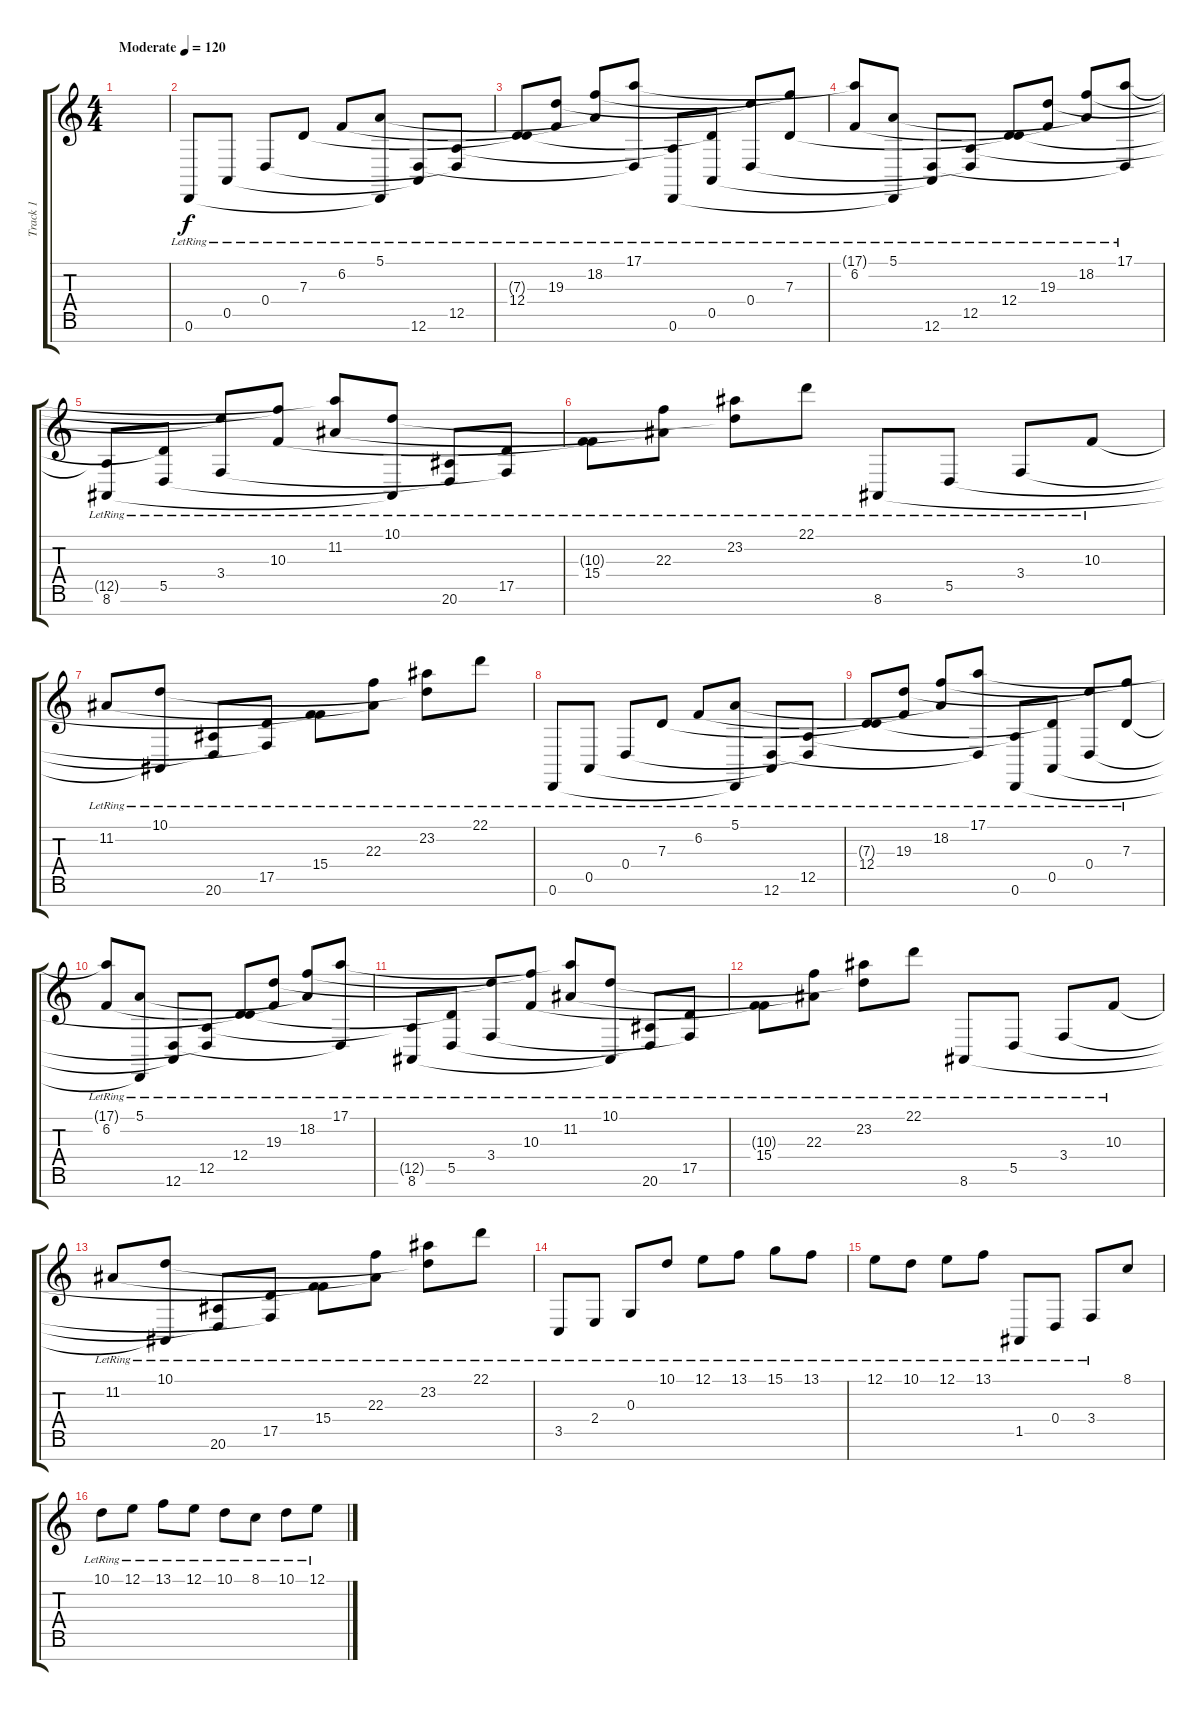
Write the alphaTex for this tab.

\track ("Track 1" "Track 1") {instrument brightacousticpiano}
\staff {score tabs}
\tuning (E4 B3 G3 D3 A2 D2 D2) {hide}
\ts (4 4)
\tempo (120 "Moderate")
\clef g2
\ks c
|
0.6{lr}.8 0.5{lr}.8 0.4{lr}.8 7.3{lr}.8 6.2{lr}.8 (5.1{lr} 0.6{t}).8 (0.5{t} 12.6{lr}).8 (0.4{t} 12.5{lr}).8 |
(7.3{t} 12.4{lr}).8 (6.2{t} 19.3{lr}).8 (5.1{t} 18.2{lr}).8 (17.1{lr} 12.6{t}).8 (12.5{t} 0.6{lr}).8 (12.4{t} 0.5{lr}).8 (19.3{t} 0.4{lr}).8 (18.2{t} 7.3{lr}).8 |
(17.1{t} 6.2{lr}).8 (5.1{lr} 0.6{t}).8 (0.5{t} 12.6{lr}).8 (0.4{t} 12.5{lr}).8 (7.3{t} 12.4{lr}).8 (6.2{t} 19.3{lr}).8 (5.1{t} 18.2{lr}).8 (17.1{lr} 12.6{t}).8 |
(12.5{t} 8.6{lr}).8 (12.4{t} 5.5{lr}).8 (19.3{t} 3.4{lr}).8 (18.2{t} 10.3{lr}).8 (17.1{t} 11.2{lr}).8 (10.1{lr} 8.6{t}).8 (5.5{t} 20.6{lr}).8 (3.4{t} 17.5{lr}).8 |
(10.3{t} 15.4{lr}).8 (11.2{t} 22.3{lr}).8 (10.1{t} 23.2{lr}).8 22.1{lr}.8 8.6{lr}.8 5.5{lr}.8 3.4{lr}.8 10.3{lr}.8 |
11.2{lr}.8 (10.1{lr} 8.6{t}).8 (5.5{t} 20.6{lr}).8 (3.4{t} 17.5{lr}).8 (10.3{t} 15.4{lr}).8 (11.2{t} 22.3{lr}).8 (10.1{t} 23.2{lr}).8 22.1{lr}.8 |
0.6{lr}.8 0.5{lr}.8 0.4{lr}.8 7.3{lr}.8 6.2{lr}.8 (5.1{lr} 0.6{t}).8 (0.5{t} 12.6{lr}).8 (0.4{t} 12.5{lr}).8 |
(7.3{t} 12.4{lr}).8 (6.2{t} 19.3{lr}).8 (5.1{t} 18.2{lr}).8 (17.1{lr} 12.6{t}).8 (12.5{t} 0.6{lr}).8 (12.4{t} 0.5{lr}).8 (19.3{t} 0.4{lr}).8 (18.2{t} 7.3{lr}).8 |
(17.1{t} 6.2{lr}).8 (5.1{lr} 0.6{t}).8 (0.5{t} 12.6{lr}).8 (0.4{t} 12.5{lr}).8 (7.3{t} 12.4{lr}).8 (6.2{t} 19.3{lr}).8 (5.1{t} 18.2{lr}).8 (17.1{lr} 12.6{t}).8 |
(12.5{t} 8.6{lr}).8 (12.4{t} 5.5{lr}).8 (19.3{t} 3.4{lr}).8 (18.2{t} 10.3{lr}).8 (17.1{t} 11.2{lr}).8 (10.1{lr} 8.6{t}).8 (5.5{t} 20.6{lr}).8 (3.4{t} 17.5{lr}).8 |
(10.3{t} 15.4{lr}).8 (11.2{t} 22.3{lr}).8 (10.1{t} 23.2{lr}).8 22.1{lr}.8 8.6{lr}.8 5.5{lr}.8 3.4{lr}.8 10.3{lr}.8 |
11.2{lr}.8 (10.1{lr} 8.6{t}).8 (5.5{t} 20.6{lr}).8 (3.4{t} 17.5{lr}).8 (10.3{t} 15.4{lr}).8 (11.2{t} 22.3{lr}).8 (10.1{t} 23.2{lr}).8 22.1{lr}.8 |
3.5{lr}.8 2.4{lr}.8 0.3{lr}.8 10.1{lr}.8 12.1{lr}.8 13.1{lr}.8 15.1{lr}.8 13.1{lr}.8 |
12.1{lr}.8 10.1{lr}.8 12.1{lr}.8 13.1{lr}.8 1.5{lr}.8 0.4{lr}.8 3.4{lr}.8 8.1.8 |
10.1{lr}.8 12.1{lr}.8 13.1{lr}.8 12.1{lr}.8 10.1{lr}.8 8.1{lr}.8 10.1{lr}.8 12.1{lr}.8
